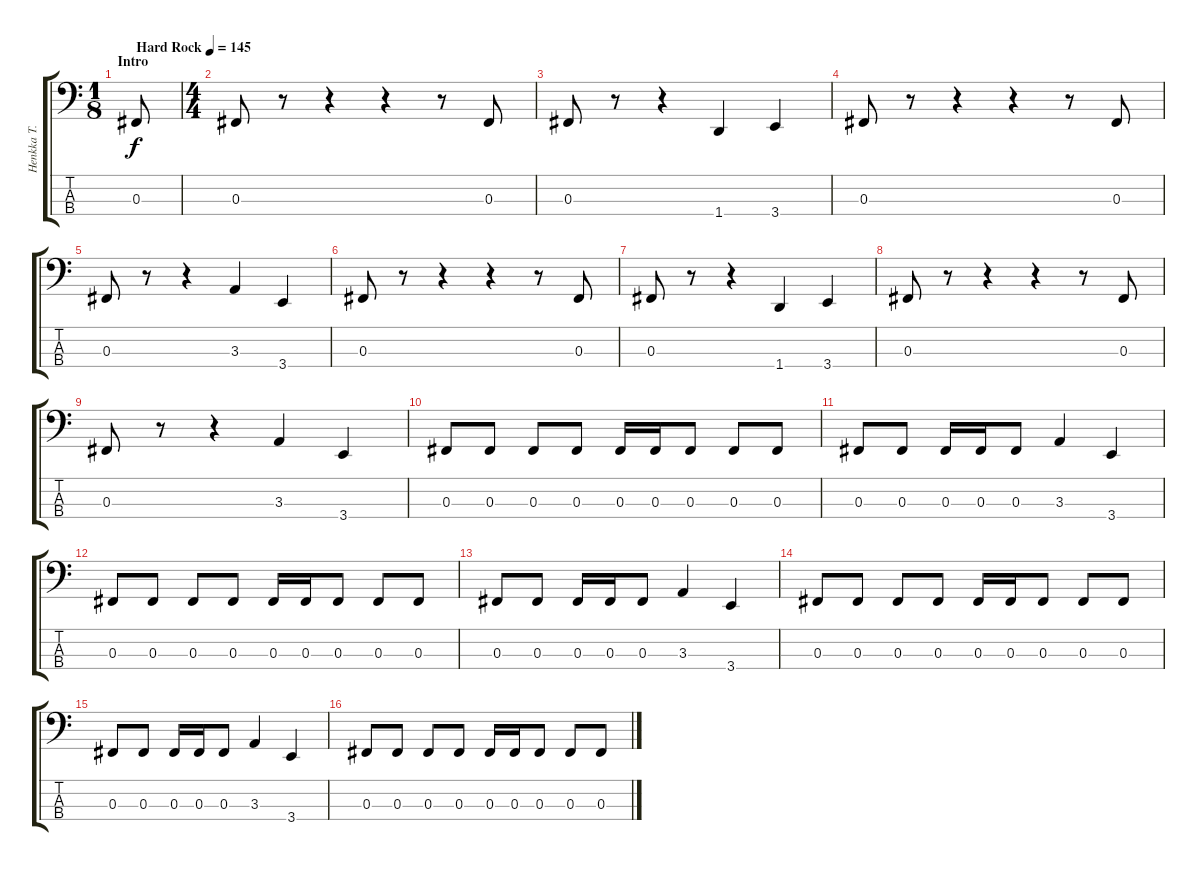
\track ("Henkka T. Blacksmith" "Henkka T. ") {instrument electricbasspick}
\staff {score tabs}
\tuning (E2 B1 Gb1 Db1) {hide}
\ts (1 8)
\section ("" "Intro")
\tempo (145 "Hard Rock")
\clef f4
\ks c
0.3.8{dy f instrument electricbasspick} |
\ts (4 4)
0.3.8 r.8 r.4 r.4 r.8 0.3.8 |
0.3.8 r.8 r.4 1.4.4 3.4.4 |
0.3.8 r.8 r.4 r.4 r.8 0.3.8 |
0.3.8 r.8 r.4 3.3.4 3.4.4 |
0.3.8 r.8 r.4 r.4 r.8 0.3.8 |
0.3.8 r.8 r.4 1.4.4 3.4.4 |
0.3.8 r.8 r.4 r.4 r.8 0.3.8 |
0.3.8 r.8 r.4 3.3.4 3.4.4 |
0.3.8 0.3.8 0.3.8 0.3.8 0.3.16 0.3.16 0.3.8 0.3.8 0.3.8 |
0.3.8 0.3.8 0.3.16 0.3.16 0.3.8 3.3.4 3.4.4 |
0.3.8 0.3.8 0.3.8 0.3.8 0.3.16 0.3.16 0.3.8 0.3.8 0.3.8 |
0.3.8 0.3.8 0.3.16 0.3.16 0.3.8 3.3.4 3.4.4 |
0.3.8 0.3.8 0.3.8 0.3.8 0.3.16 0.3.16 0.3.8 0.3.8 0.3.8 |
0.3.8 0.3.8 0.3.16 0.3.16 0.3.8 3.3.4 3.4.4 |
0.3.8 0.3.8 0.3.8 0.3.8 0.3.16 0.3.16 0.3.8 0.3.8 0.3.8
